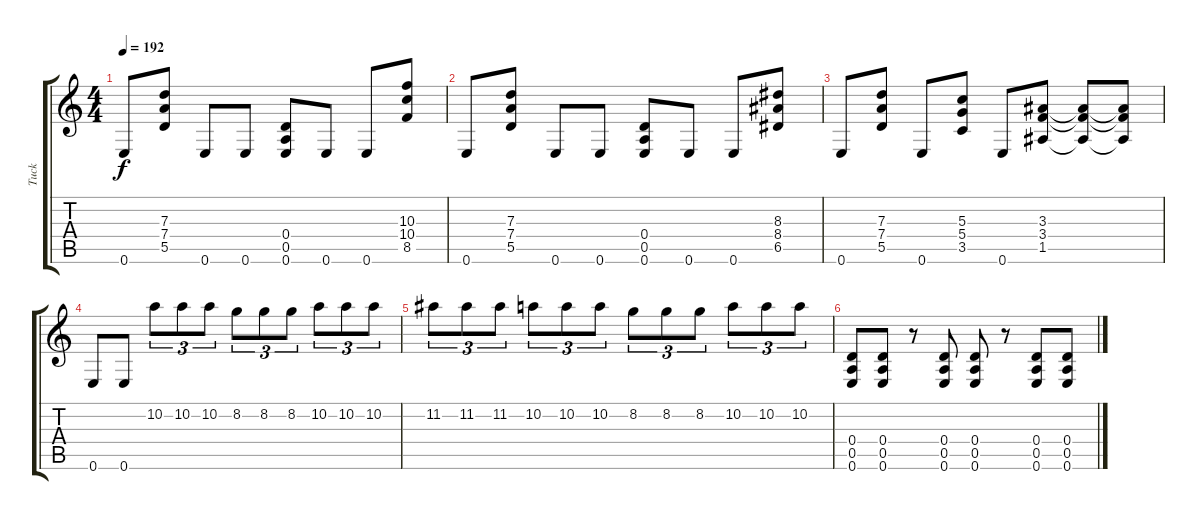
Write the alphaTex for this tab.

\track ("Tuck" "Tuck") {instrument distortionguitar}
\staff {score tabs}
\tuning (E4 B3 G3 D3 A2 E2) {hide}
\ts (4 4)
\tempo 192
\clef g2
\ks c
0.6.8{dy f} (7.3 7.4 5.5).8 0.6.8 0.6.8 (0.4 0.5 0.6).8 0.6.8 0.6.8 (10.3 10.4 8.5).8 |
0.6.8 (7.3 7.4 5.5).8 0.6.8 0.6.8 (0.4 0.5 0.6).8 0.6.8 0.6.8 (8.3 8.4 6.5).8 |
0.6.8 (7.3 7.4 5.5).8 0.6.8 (5.3 5.4 3.5).8 0.6.8 (3.3 3.4 1.5).8 (3.3{t} 3.4{t} 1.5{t}).8 (3.3{t} 3.4{t} 1.5{t}).8 |
0.6.8 0.6.8 10.2.8{tu (3 2)} 10.2.8{tu (3 2)} 10.2.8{tu (3 2)} 8.2.8{tu (3 2)} 8.2.8{tu (3 2)} 8.2.8{tu (3 2)} 10.2.8{tu (3 2)} 10.2.8{tu (3 2)} 10.2.8{tu (3 2)} |
11.2.8{tu (3 2)} 11.2.8{tu (3 2)} 11.2.8{tu (3 2)} 10.2.8{tu (3 2)} 10.2.8{tu (3 2)} 10.2.8{tu (3 2)} 8.2.8{tu (3 2)} 8.2.8{tu (3 2)} 8.2.8{tu (3 2)} 10.2.8{tu (3 2)} 10.2.8{tu (3 2)} 10.2.8{tu (3 2)} |
(0.4 0.5 0.6).8 (0.4 0.5 0.6).8 r.8 (0.4 0.5 0.6).8 (0.4 0.5 0.6).8 r.8 (0.4 0.5 0.6).8 (0.4 0.5 0.6).8
